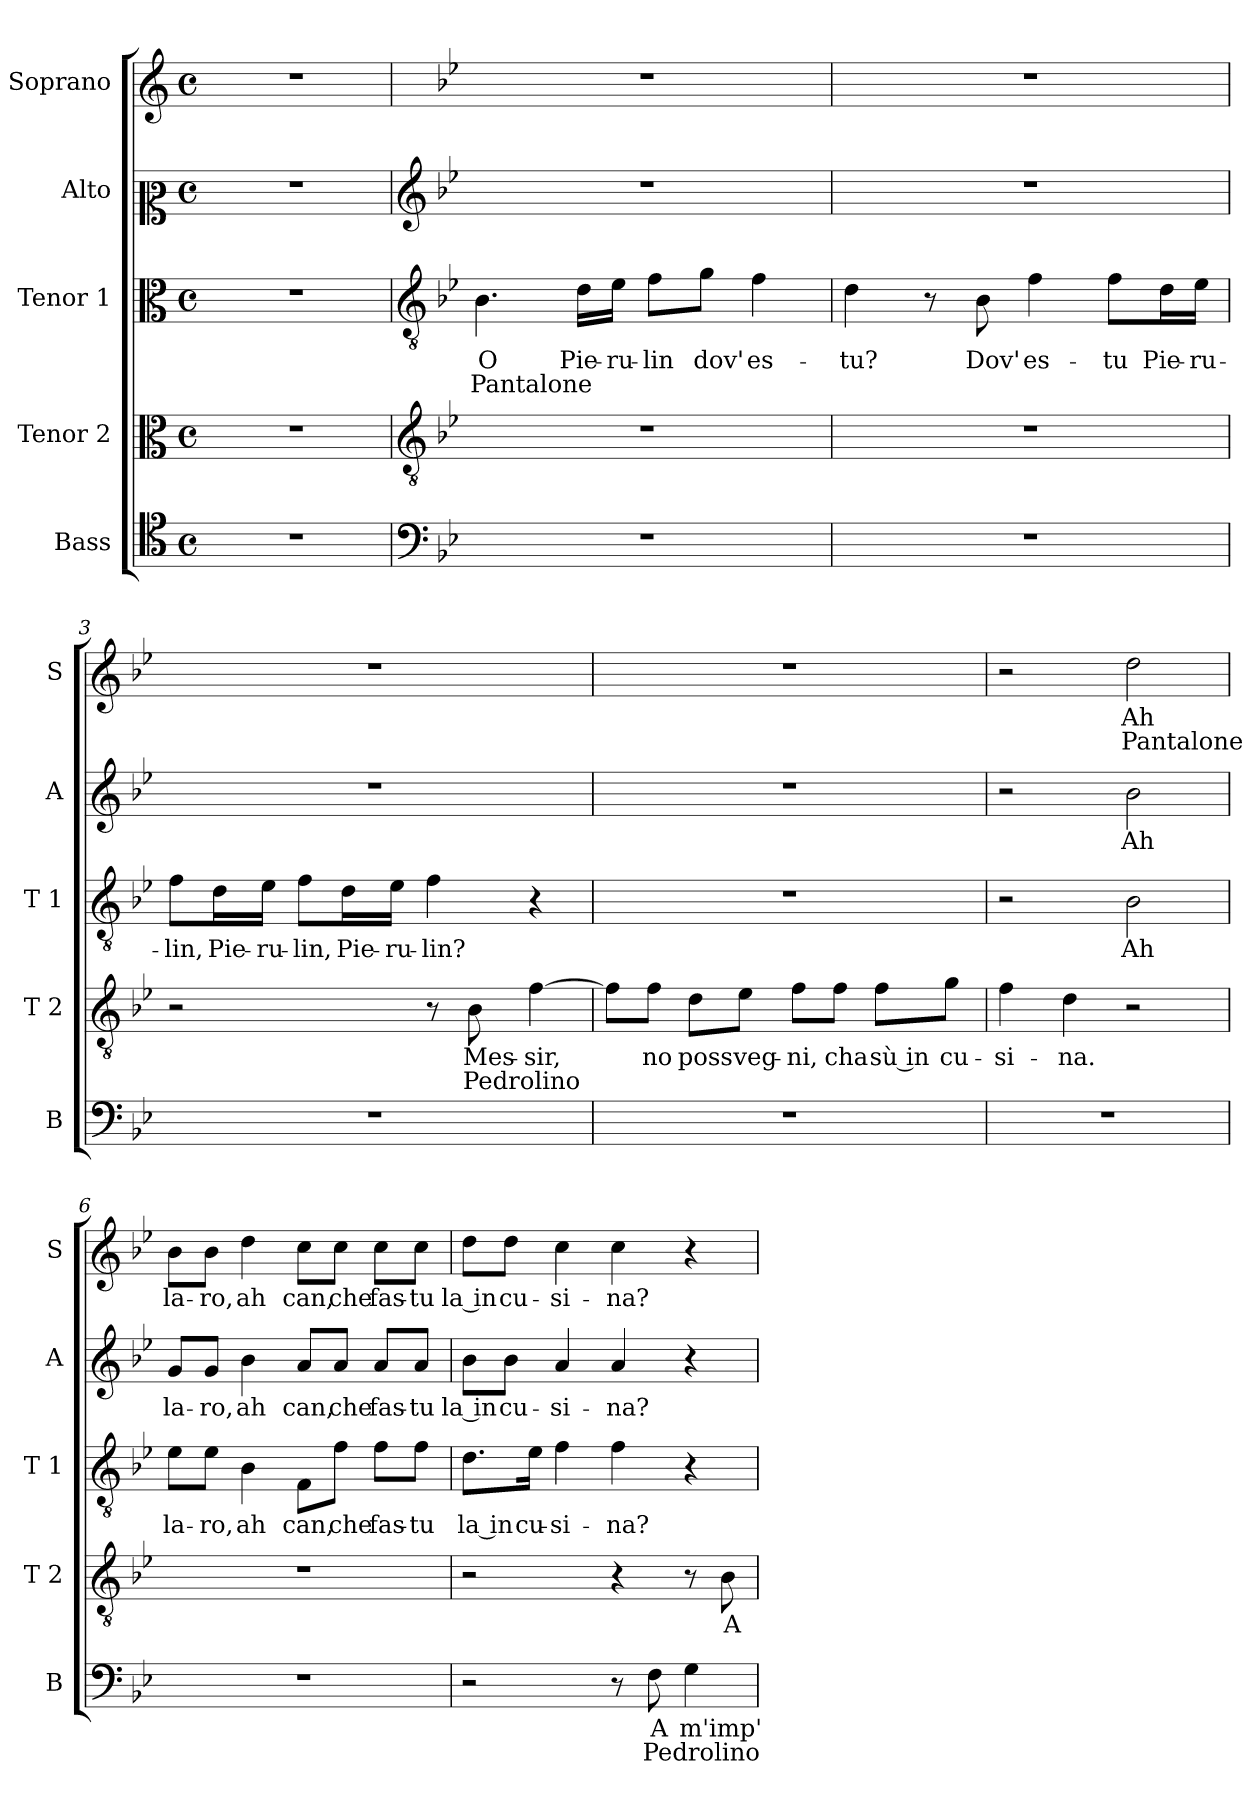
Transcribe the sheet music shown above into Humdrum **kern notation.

**kern	**text	**text	**kern	**text	**text	**kern	**text	**text	**kern	**text	**kern	**text	**text
*part5	*part5	*part5	*part4	*part4	*part4	*part3	*part3	*part3	*part2	*part2	*part1	*part1	*part1
*staff5	*staff5	*staff5	*staff4	*staff4	*staff4	*staff3	*staff3	*staff3	*staff2	*staff2	*staff1	*staff1	*staff1
*I"Bass	*	*	*I"Tenor 2	*	*	*I"Tenor 1	*	*	*I"Alto	*	*I"Soprano	*	*
*I'B	*	*	*I'T 2	*	*	*I'T 1	*	*	*I'A	*	*I'S	*	*
*clefC4	*	*	*clefC3	*	*	*clefC3	*	*	*clefC2	*	*clefG2	*	*
*k[]	*	*	*k[]	*	*	*k[]	*	*	*k[]	*	*k[]	*	*
*C:	*	*	*C:	*	*	*C:	*	*	*C:	*	*C:	*	*
*M4/4	*	*	*M4/4	*	*	*M4/4	*	*	*M4/4	*	*M4/4	*	*
*met(c)	*	*	*met(c)	*	*	*met(c)	*	*	*met(c)	*	*met(c)	*	*
=	=	=	=	=	=	=	=	=	=	=	=	=	=
1r	.	.	1r	.	.	1r	.	.	1r	.	1r	.	.
=1	=1	=1	=1	=1	=1	=1	=1	=1	=1	=1	=1	=1	=1
*clefF4	*	*	*clefGv2	*	*	*clefGv2	*	*	*clefG2	*	*	*	*
*k[b-e-]	*	*	*k[b-e-]	*	*	*k[b-e-]	*	*	*k[b-e-]	*	*k[b-e-]	*	*
*B-:	*	*	*B-:	*	*	*B-:	*	*	*B-:	*	*B-:	*	*
!	!	!	!	!	!	!	!LO:LY:b	!LO:LY:a	!	!	!	!	!
1r	.	.	1r	.	.	4.B-\	O	Pantalone	1r	.	1r	.	.
!	!	!	!	!	!	!	!LO:LY:b	!	!	!	!	!	!
.	.	.	.	.	.	16d\LL	Pie-	.	.	.	.	.	.
!	!	!	!	!	!	!	!LO:LY:b	!	!	!	!	!	!
.	.	.	.	.	.	16e-\JJ	-ru-	.	.	.	.	.	.
!	!	!	!	!	!	!	!LO:LY:b	!	!	!	!	!	!
.	.	.	.	.	.	8f\L	-lin	.	.	.	.	.	.
!	!	!	!	!	!	!	!LO:LY:b	!	!	!	!	!	!
.	.	.	.	.	.	8g\J	dov'	.	.	.	.	.	.
!	!	!	!	!	!	!	!LO:LY:b	!	!	!	!	!	!
.	.	.	.	.	.	4f\	es-	.	.	.	.	.	.
=2	=2	=2	=2	=2	=2	=2	=2	=2	=2	=2	=2	=2	=2
!	!	!	!	!	!	!	!LO:LY:b	!	!	!	!	!	!
1r	.	.	1r	.	.	4d\	-tu?	.	1r	.	1r	.	.
.	.	.	.	.	.	8r	.	.	.	.	.	.	.
!	!	!	!	!	!	!	!LO:LY:b	!	!	!	!	!	!
.	.	.	.	.	.	8B-\	Dov'	.	.	.	.	.	.
!	!	!	!	!	!	!	!LO:LY:b	!	!	!	!	!	!
.	.	.	.	.	.	4f\	es-	.	.	.	.	.	.
!	!	!	!	!	!	!	!LO:LY:b	!	!	!	!	!	!
.	.	.	.	.	.	8f\L	-tu	.	.	.	.	.	.
!	!	!	!	!	!	!	!LO:LY:b	!	!	!	!	!	!
.	.	.	.	.	.	16d\L	Pie-	.	.	.	.	.	.
!	!	!	!	!	!	!	!LO:LY:b	!	!	!	!	!	!
.	.	.	.	.	.	16e-\JJ	-ru-	.	.	.	.	.	.
=3	=3	=3	=3	=3	=3	=3	=3	=3	=3	=3	=3	=3	=3
!	!	!	!	!	!	!	!LO:LY:b	!	!	!	!	!	!
1r	.	.	2r	.	.	8f\L	-lin,	.	1r	.	1r	.	.
!	!	!	!	!	!	!	!LO:LY:b	!	!	!	!	!	!
.	.	.	.	.	.	16d\L	Pie-	.	.	.	.	.	.
!	!	!	!	!	!	!	!LO:LY:b	!	!	!	!	!	!
.	.	.	.	.	.	16e-\JJ	-ru-	.	.	.	.	.	.
!	!	!	!	!	!	!	!LO:LY:b	!	!	!	!	!	!
.	.	.	.	.	.	8f\L	-lin,	.	.	.	.	.	.
!	!	!	!	!	!	!	!LO:LY:b	!	!	!	!	!	!
.	.	.	.	.	.	16d\L	Pie-	.	.	.	.	.	.
!	!	!	!	!	!	!	!LO:LY:b	!	!	!	!	!	!
.	.	.	.	.	.	16e-\JJ	-ru-	.	.	.	.	.	.
!	!	!	!	!	!	!	!LO:LY:b	!	!	!	!	!	!
.	.	.	8r	.	.	4f\	-lin?	.	.	.	.	.	.
!	!	!	!	!LO:LY:b	!LO:LY:a	!	!	!	!	!	!	!	!
.	.	.	8B-\	Mes-	Pedrolino	.	.	.	.	.	.	.	.
!	!	!	!	!LO:LY:b	!	!	!	!	!	!	!	!	!
.	.	.	[4f\	-sir,	.	4r	.	.	.	.	.	.	.
!!LO:LB:g=z
=4	=4	=4	=4	=4	=4	=4	=4	=4	=4	=4	=4	=4	=4
1r	.	.	8f\L]	.	.	1r	.	.	1r	.	1r	.	.
!	!	!	!	!LO:LY:b	!	!	!	!	!	!	!	!	!
.	.	.	8f\J	no	.	.	.	.	.	.	.	.	.
!	!	!	!	!LO:LY:b	!	!	!	!	!	!	!	!	!
.	.	.	8d\L	poss	.	.	.	.	.	.	.	.	.
!	!	!	!	!LO:LY:b	!	!	!	!	!	!	!	!	!
.	.	.	8e-\J	veg-	.	.	.	.	.	.	.	.	.
!	!	!	!	!LO:LY:b	!	!	!	!	!	!	!	!	!
.	.	.	8f\L	-ni,	.	.	.	.	.	.	.	.	.
!	!	!	!	!LO:LY:b	!	!	!	!	!	!	!	!	!
.	.	.	8f\J	cha	.	.	.	.	.	.	.	.	.
!	!	!	!	!LO:LY:b	!	!	!	!	!	!	!	!	!
.	.	.	8f\L	sù in	.	.	.	.	.	.	.	.	.
!	!	!	!	!LO:LY:b	!	!	!	!	!	!	!	!	!
.	.	.	8g\J	cu-	.	.	.	.	.	.	.	.	.
=5	=5	=5	=5	=5	=5	=5	=5	=5	=5	=5	=5	=5	=5
!	!	!	!	!LO:LY:b	!	!	!	!	!	!	!	!	!
1r	.	.	4f\	-si-	.	2r	.	.	2r	.	2r	.	.
!	!	!	!	!LO:LY:b	!	!	!	!	!	!	!	!	!
.	.	.	4d\	-na.	.	.	.	.	.	.	.	.	.
!	!	!	!	!	!	!	!LO:LY:b	!	!	!LO:LY:b	!	!LO:LY:b	!LO:LY:a
.	.	.	2r	.	.	2B-\	Ah	.	2b-\	Ah	2dd\	Ah	Pantalone
=6	=6	=6	=6	=6	=6	=6	=6	=6	=6	=6	=6	=6	=6
!	!	!	!	!	!	!	!LO:LY:b	!	!	!LO:LY:b	!	!LO:LY:b	!
1r	.	.	1r	.	.	8e-\L	la-	.	8g/L	la-	8b-\L	la-	.
!	!	!	!	!	!	!	!LO:LY:b	!	!	!LO:LY:b	!	!LO:LY:b	!
.	.	.	.	.	.	8e-\J	-ro,	.	8g/J	-ro,	8b-\J	-ro,	.
!	!	!	!	!	!	!	!LO:LY:b	!	!	!LO:LY:b	!	!LO:LY:b	!
.	.	.	.	.	.	4B-\	ah	.	4b-\	ah	4dd\	ah	.
!	!	!	!	!	!	!	!LO:LY:b	!	!	!LO:LY:b	!	!LO:LY:b	!
.	.	.	.	.	.	8F\L	can,	.	8a/L	can,	8cc\L	can,	.
!	!	!	!	!	!	!	!LO:LY:b	!	!	!LO:LY:b	!	!LO:LY:b	!
.	.	.	.	.	.	8f\J	che	.	8a/J	che	8cc\J	che	.
!	!	!	!	!	!	!	!LO:LY:b	!	!	!LO:LY:b	!	!LO:LY:b	!
.	.	.	.	.	.	8f\L	fas-	.	8a/L	fas-	8cc\L	fas-	.
!	!	!	!	!	!	!	!LO:LY:b	!	!	!LO:LY:b	!	!LO:LY:b	!
.	.	.	.	.	.	8f\J	-tu	.	8a/J	-tu	8cc\J	-tu	.
=7	=7	=7	=7	=7	=7	=7	=7	=7	=7	=7	=7	=7	=7
!	!	!	!	!	!	!	!LO:LY:b	!	!	!LO:LY:b	!	!LO:LY:b	!
2r	.	.	2r	.	.	8.d\L	la in	.	8b-\L	la in	8dd\L	la in	.
!	!	!	!	!	!	!	!	!	!	!LO:LY:b	!	!LO:LY:b	!
.	.	.	.	.	.	.	.	.	8b-\J	cu-	8dd\J	cu-	.
!	!	!	!	!	!	!	!LO:LY:b	!	!	!	!	!	!
.	.	.	.	.	.	16e-\Jk	cu-	.	.	.	.	.	.
!	!	!	!	!	!	!	!LO:LY:b	!	!	!LO:LY:b	!	!LO:LY:b	!
.	.	.	.	.	.	4f\	-si-	.	4a/	-si-	4cc\	-si-	.
!	!	!	!	!	!	!	!LO:LY:b	!	!	!LO:LY:b	!	!LO:LY:b	!
8r	.	.	4r	.	.	4f\	-na?	.	4a/	-na?	4cc\	-na?	.
!	!LO:LY:b	!LO:LY:a	!	!	!	!	!	!	!	!	!	!	!
8F\	A	Pedrolino	.	.	.	.	.	.	.	.	.	.	.
!	!LO:LY:b	!	!	!	!	!	!	!	!	!	!	!	!
4G\	m'imp'	.	8r	.	.	4r	.	.	4r	.	4r	.	.
!	!	!	!	!LO:LY:b	!	!	!	!	!	!	!	!	!
.	.	.	8B-\	A	.	.	.	.	.	.	.	.	.
=	=	=	=	=	=	=	=	=	=	=	=	=	=
*-	*-	*-	*-	*-	*-	*-	*-	*-	*-	*-	*-	*-	*-
